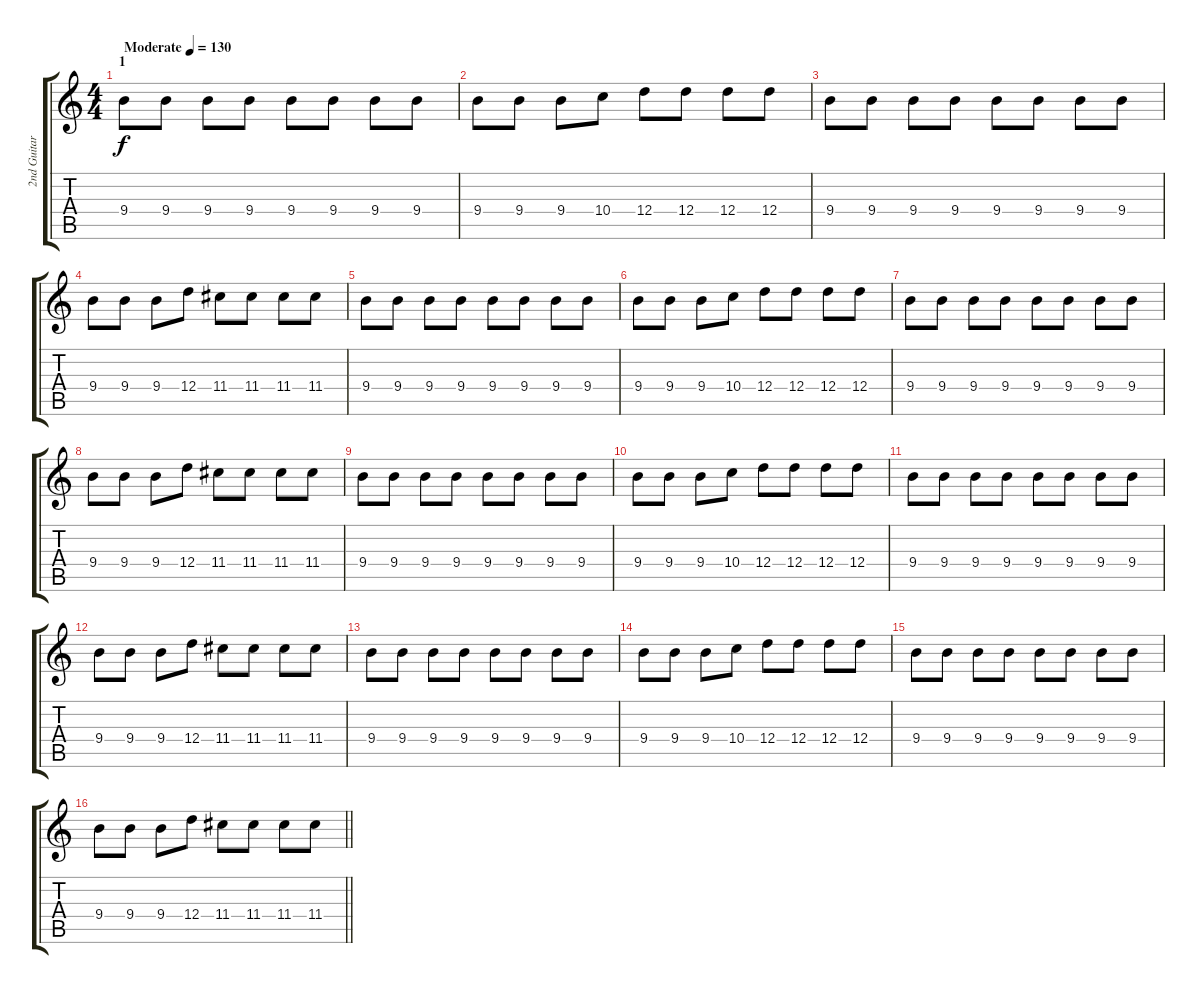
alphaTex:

\track ("2nd Guitar" "2nd Guitar") {instrument acousticguitarnylon}
\staff {score tabs}
\tuning (E4 B3 G3 D3 A2 E2) {hide}
\ts (4 4)
\section ("" "1")
\tempo (130 "Moderate")
\clef g2
\ks c
9.4.8{dy f instrument acousticguitarnylon} 9.4.8 9.4.8 9.4.8 9.4.8 9.4.8 9.4.8 9.4.8 |
9.4.8 9.4.8 9.4.8 10.4.8 12.4.8 12.4.8 12.4.8 12.4.8 |
9.4.8 9.4.8 9.4.8 9.4.8 9.4.8 9.4.8 9.4.8 9.4.8 |
9.4.8 9.4.8 9.4.8 12.4.8 11.4.8 11.4.8 11.4.8 11.4.8 |
9.4.8 9.4.8 9.4.8 9.4.8 9.4.8 9.4.8 9.4.8 9.4.8 |
9.4.8 9.4.8 9.4.8 10.4.8 12.4.8 12.4.8 12.4.8 12.4.8 |
9.4.8 9.4.8 9.4.8 9.4.8 9.4.8 9.4.8 9.4.8 9.4.8 |
9.4.8 9.4.8 9.4.8 12.4.8 11.4.8 11.4.8 11.4.8 11.4.8 |
9.4.8 9.4.8 9.4.8 9.4.8 9.4.8 9.4.8 9.4.8 9.4.8 |
9.4.8 9.4.8 9.4.8 10.4.8 12.4.8 12.4.8 12.4.8 12.4.8 |
9.4.8 9.4.8 9.4.8 9.4.8 9.4.8 9.4.8 9.4.8 9.4.8 |
9.4.8 9.4.8 9.4.8 12.4.8 11.4.8 11.4.8 11.4.8 11.4.8 |
9.4.8 9.4.8 9.4.8 9.4.8 9.4.8 9.4.8 9.4.8 9.4.8 |
9.4.8 9.4.8 9.4.8 10.4.8 12.4.8 12.4.8 12.4.8 12.4.8 |
9.4.8 9.4.8 9.4.8 9.4.8 9.4.8 9.4.8 9.4.8 9.4.8 |
\barLineRight lightlight
9.4.8 9.4.8 9.4.8 12.4.8 11.4.8 11.4.8 11.4.8 11.4.8
